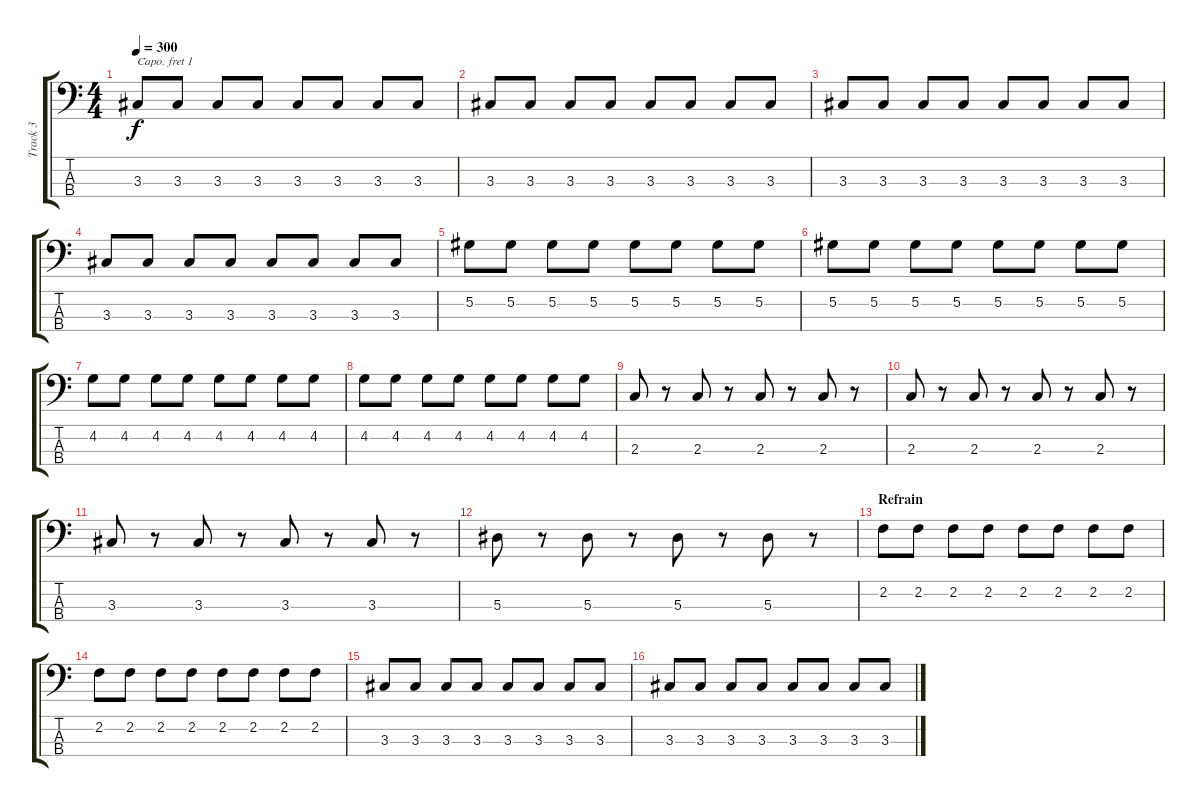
\track ("Track 3" "Track 3") {instrument electricbassfinger}
\staff {score tabs}
\capo 1
\tuning (G2 D2 A1 E1) {hide}
\ts (4 4)
\tempo 300
\clef f4
\ks c
3.3.8{dy f} 3.3.8 3.3.8 3.3.8 3.3.8 3.3.8 3.3.8 3.3.8 |
3.3.8 3.3.8 3.3.8 3.3.8 3.3.8 3.3.8 3.3.8 3.3.8 |
3.3.8 3.3.8 3.3.8 3.3.8 3.3.8 3.3.8 3.3.8 3.3.8 |
3.3.8 3.3.8 3.3.8 3.3.8 3.3.8 3.3.8 3.3.8 3.3.8 |
5.2.8 5.2.8 5.2.8 5.2.8 5.2.8 5.2.8 5.2.8 5.2.8 |
5.2.8 5.2.8 5.2.8 5.2.8 5.2.8 5.2.8 5.2.8 5.2.8 |
4.2.8 4.2.8 4.2.8 4.2.8 4.2.8 4.2.8 4.2.8 4.2.8 |
4.2.8 4.2.8 4.2.8 4.2.8 4.2.8 4.2.8 4.2.8 4.2.8 |
2.3.8 r.8 2.3.8 r.8 2.3.8 r.8 2.3.8 r.8 |
2.3.8 r.8 2.3.8 r.8 2.3.8 r.8 2.3.8 r.8 |
3.3.8 r.8 3.3.8 r.8 3.3.8 r.8 3.3.8 r.8 |
5.3.8 r.8 5.3.8 r.8 5.3.8 r.8 5.3.8 r.8 |
\section ("" "Refrain")
2.2.8 2.2.8 2.2.8 2.2.8 2.2.8 2.2.8 2.2.8 2.2.8 |
2.2.8 2.2.8 2.2.8 2.2.8 2.2.8 2.2.8 2.2.8 2.2.8 |
3.3.8 3.3.8 3.3.8 3.3.8 3.3.8 3.3.8 3.3.8 3.3.8 |
3.3.8 3.3.8 3.3.8 3.3.8 3.3.8 3.3.8 3.3.8 3.3.8
